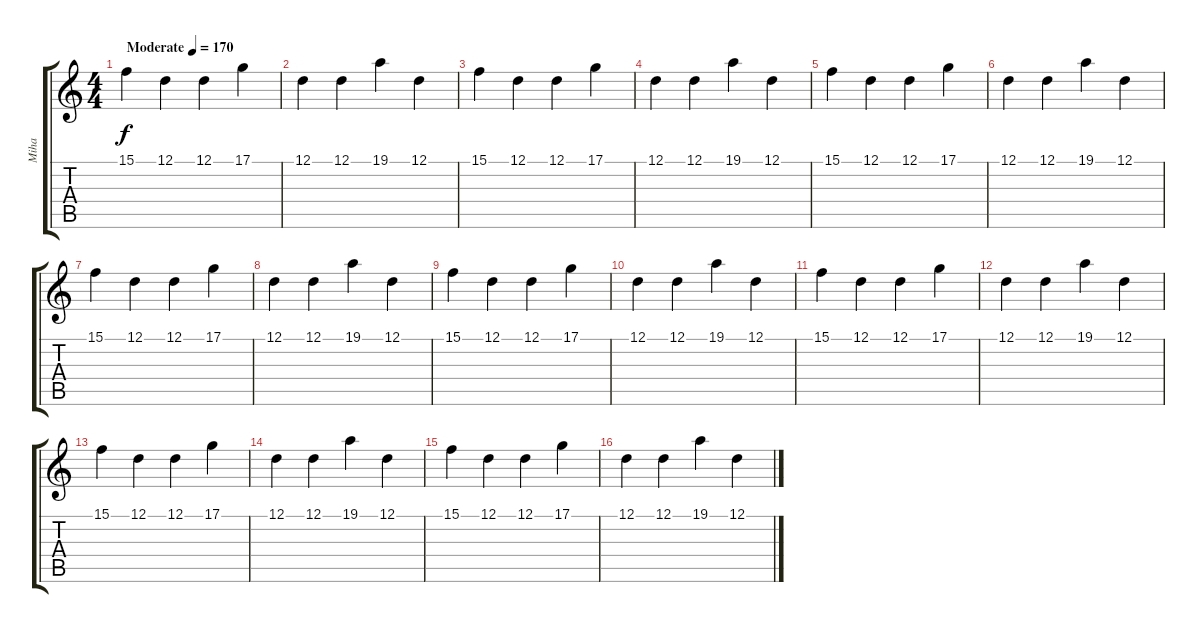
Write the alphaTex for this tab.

\track ("Miha" "Miha") {instrument musicbox}
\staff {score tabs}
\tuning (D4 A3 F3 C3 G2 D2) {hide}
\ts (4 4)
\tempo (170 "Moderate")
\clef g2
\ks c
15.1.4{dy f instrument musicbox} 12.1.4 12.1.4 17.1.4 |
12.1.4 12.1.4 19.1.4 12.1.4 |
15.1.4 12.1.4 12.1.4 17.1.4 |
12.1.4 12.1.4 19.1.4 12.1.4 |
15.1.4 12.1.4 12.1.4 17.1.4 |
12.1.4 12.1.4 19.1.4 12.1.4 |
15.1.4 12.1.4 12.1.4 17.1.4 |
12.1.4 12.1.4 19.1.4 12.1.4 |
15.1.4 12.1.4 12.1.4 17.1.4 |
12.1.4 12.1.4 19.1.4 12.1.4 |
15.1.4 12.1.4 12.1.4 17.1.4 |
12.1.4 12.1.4 19.1.4 12.1.4 |
15.1.4 12.1.4 12.1.4 17.1.4 |
12.1.4 12.1.4 19.1.4 12.1.4 |
15.1.4 12.1.4 12.1.4 17.1.4 |
12.1.4 12.1.4 19.1.4 12.1.4
